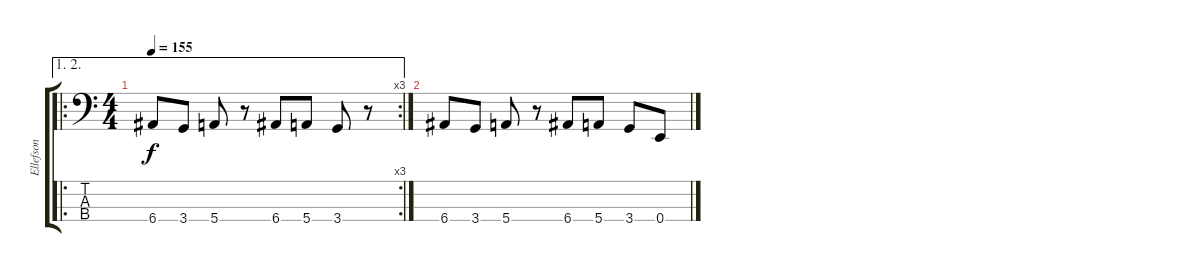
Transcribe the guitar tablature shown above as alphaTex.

\track ("Ellefson" "Ellefson") {instrument electricbasspick}
\staff {score tabs}
\tuning (G2 D2 A1 E1) {hide}
\ae (1 2)
\ro
\rc 3
\ts (4 4)
\tempo 155
\clef f4
\ks c
6.4.8{dy f} 3.4.8 5.4.8 r.8 6.4.8 5.4.8 3.4.8 r.8 |
6.4.8 3.4.8 5.4.8 r.8 6.4.8 5.4.8 3.4.8 0.4.8
